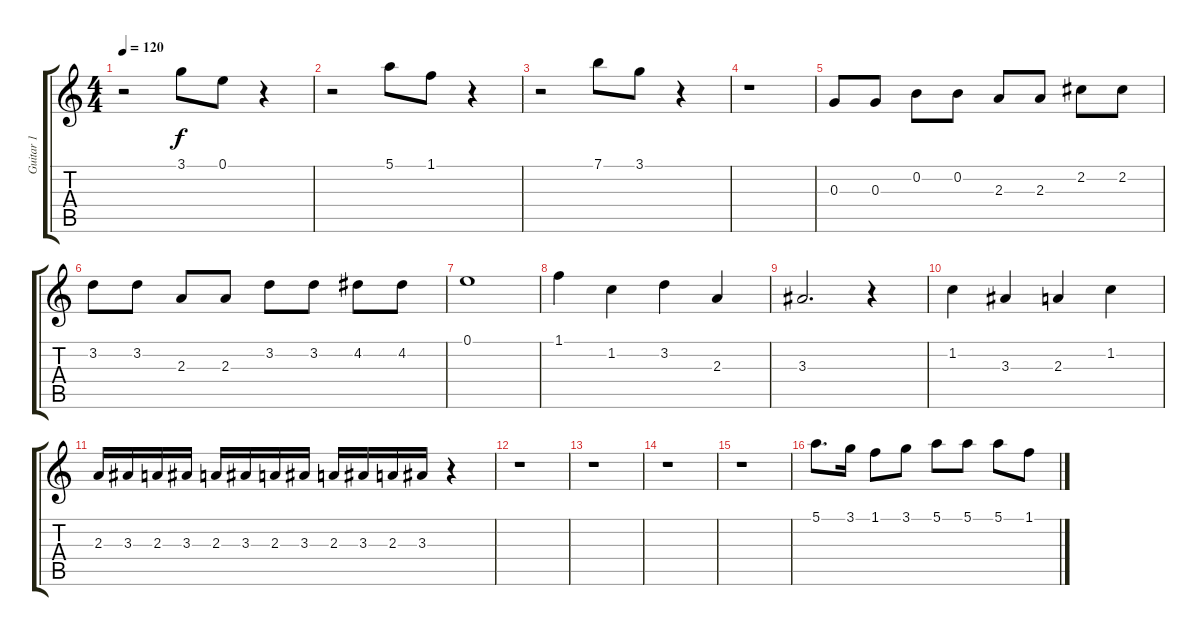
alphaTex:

\track ("Guitar 1" "Guitar 1") {instrument acousticguitarnylon}
\staff {score tabs}
\tuning (E4 B3 G3 D3 A2 E2) {hide}
\ts (4 4)
\tempo 120
\clef g2
\ks c
r.2{dy f} 3.1.8 0.1.8 r.4 |
r.2 5.1.8 1.1.8 r.4 |
r.2 7.1.8 3.1.8 r.4 |
r.1 |
0.3.8 0.3.8 0.2.8 0.2.8 2.3.8 2.3.8 2.2.8 2.2.8 |
3.2.8 3.2.8 2.3.8 2.3.8 3.2.8 3.2.8 4.2.8 4.2.8 |
0.1.1 |
1.1.4 1.2.4 3.2.4 2.3.4 |
3.3.2{d} r.4 |
1.2.4 3.3.4 2.3.4 1.2.4 |
2.3.16 3.3.16 2.3.16 3.3.16 2.3.16 3.3.16 2.3.16 3.3.16 2.3.16 3.3.16 2.3.16 3.3.16 r.4 |
r.1 |
r.1 |
r.1 |
r.1 |
5.1.8{d} 3.1.16 1.1.8 3.1.8 5.1.8 5.1.8 5.1.8 1.1.8
